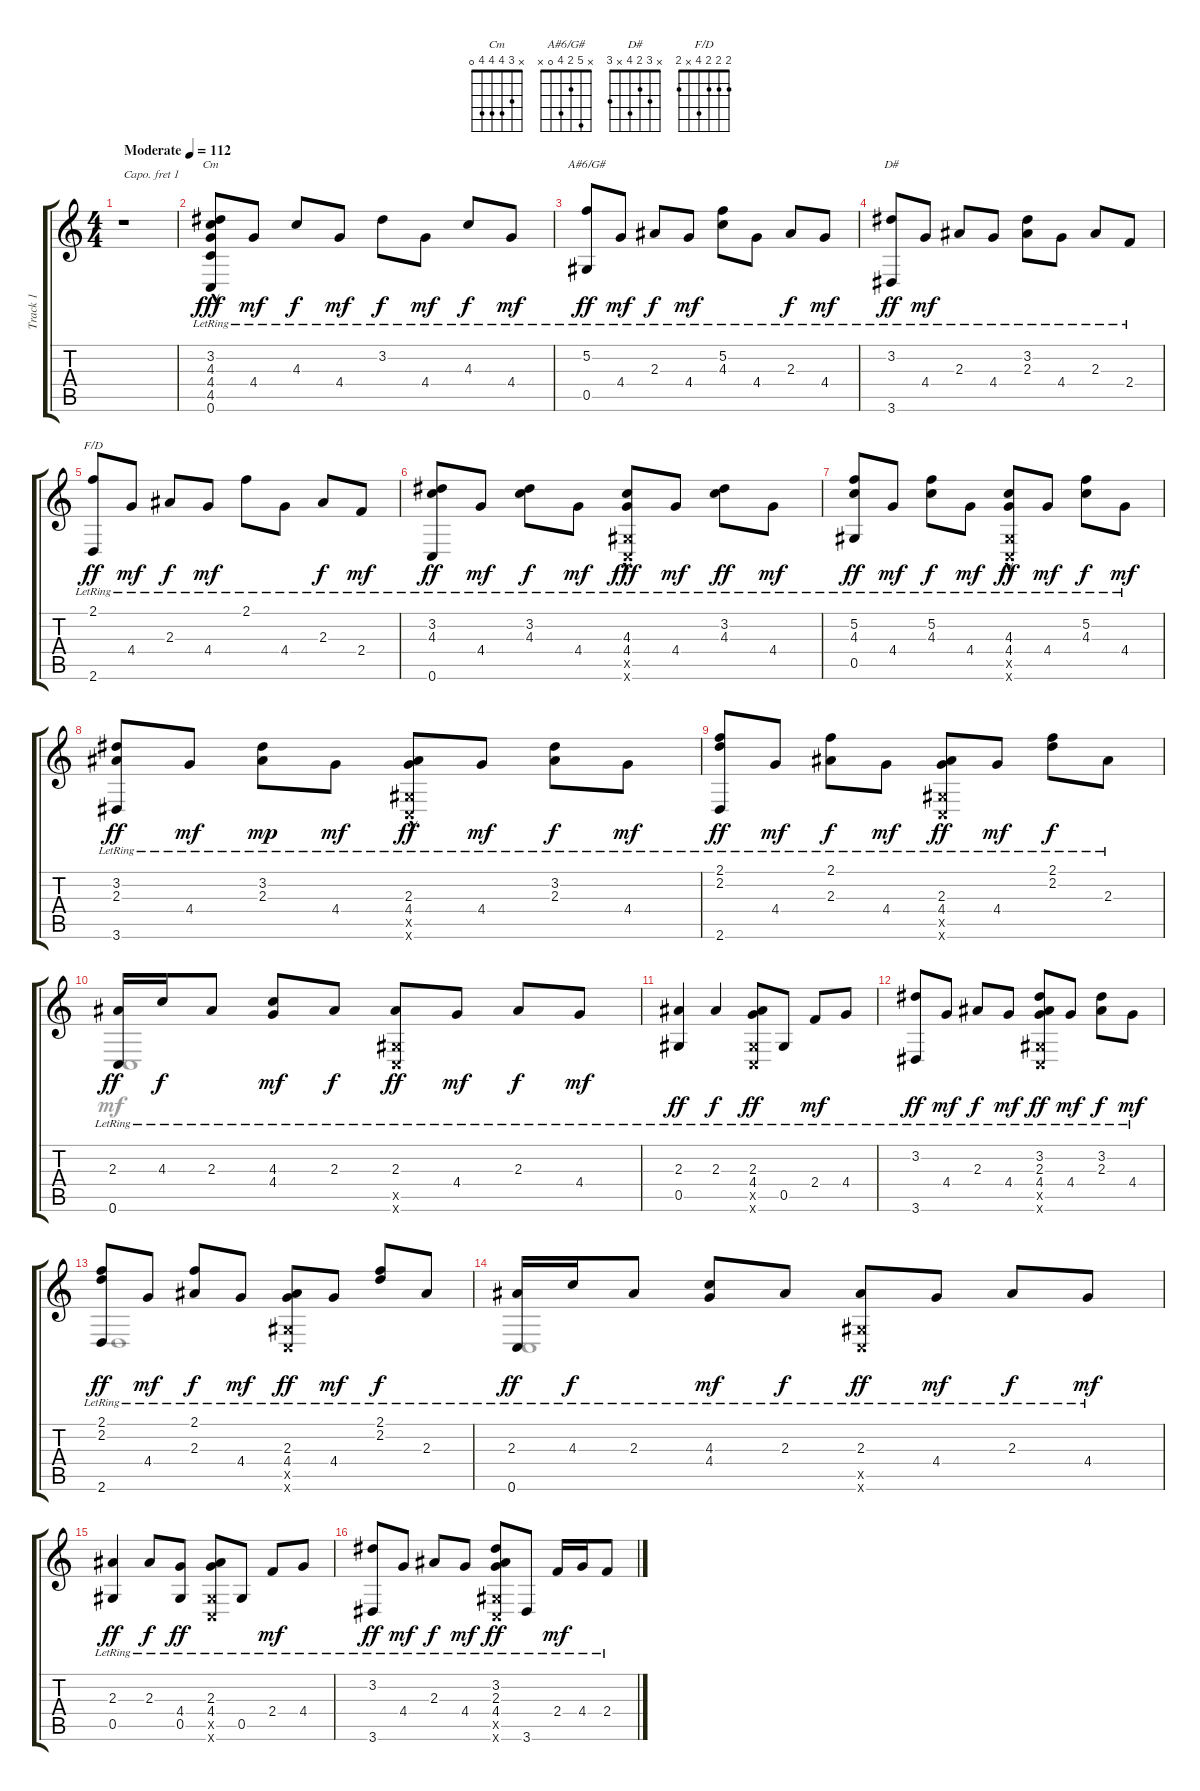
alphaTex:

\track ("Track 1" "Track 1") {instrument acousticguitarsteel}
\staff {score tabs}
\capo 1
\tuning (D4 B3 G3 D3 G2 B1) {hide}
\chord ("Cm" x 3 4 4 4 0)
\chord ("A#6/G#" x 5 2 4 0 x)
\chord ("D#" x 3 2 4 x 3)
\chord ("F/D" 2 2 2 4 x 2)
\voice
\ts (4 4)
\tempo (112 "Moderate")
\clef g2
\ks c
r.1{dy fff instrument acousticguitarsteel} |
(3.2{hac lr} 4.3{hac lr} 4.4{hac lr} 4.5{hac lr} 0.6{hac lr}).8{ch "Cm"} 4.4{lr}.8{dy mf} 4.3{lr}.8{dy f} 4.4{lr}.8{dy mf} 3.2{lr}.8{dy f} 4.4{lr}.8{dy mf} 4.3{lr}.8{dy f} 4.4{lr}.8{dy mf} |
(5.2{lr} 0.5{lr}).8{ch "A#6/G#" dy ff} 4.4{lr}.8{dy mf} 2.3{lr}.8{dy f} 4.4{lr}.8{dy mf} (5.2{lr} 4.3{lr}).8 4.4{lr}.8 2.3{lr}.8{dy f} 4.4{lr}.8{dy mf} |
(3.2{lr} 3.6{lr}).8{ch "D#" dy ff} 4.4{lr}.8{dy mf} 2.3{lr}.8 4.4{lr}.8 (3.2{lr} 2.3{lr}).8 4.4{lr}.8 2.3{lr}.8 2.4{lr}.8 |
(2.1{lr} 2.6{lr}).8{ch "F/D" dy ff} 4.4{lr}.8{dy mf} 2.3{lr}.8{dy f} 4.4{lr}.8{dy mf} 2.1{lr}.8 4.4{lr}.8 2.3{lr}.8{dy f} 2.4{lr}.8{dy mf} |
(3.2{lr} 4.3{lr} 0.6{lr}).8{dy ff} 4.4{lr}.8{dy mf} (3.2{lr} 4.3{lr}).8{dy f} 4.4{lr}.8{dy mf} (4.3 4.4{hac lr} 0.5{x} 0.6{x}).8{dy fff} 4.4{lr}.8{dy mf} (3.2{lr} 4.3{lr}).8{dy ff} 4.4{lr}.8{dy mf} |
(5.2{lr} 4.3{lr} 0.5{lr}).8{dy ff} 4.4{lr}.8{dy mf} (5.2{lr} 4.3{lr}).8{dy f} 4.4{lr}.8{dy mf} (4.3{hac lr} 4.4{hac lr} 0.5{x} 0.6{x}).8{dy ff} 4.4{lr}.8{dy mf} (5.2{lr} 4.3{lr}).8{dy f} 4.4{lr}.8{dy mf} |
(3.2{lr} 2.3{lr} 3.6{lr}).8{dy ff} 4.4{lr}.8{dy mf} (3.2{lr} 2.3{lr}).8{dy mp} 4.4{lr}.8{dy mf} (2.3{hac lr} 4.4{hac lr} 0.5{x} 0.6{x}).8{dy ff} 4.4{lr}.8{dy mf} (3.2{lr} 2.3{lr}).8{dy f} 4.4{lr}.8{dy mf} |
(2.1{lr} 2.2{lr} 2.6{lr}).8{dy ff} 4.4{lr}.8{dy mf} (2.1{lr} 2.3{lr}).8{dy f} 4.4{lr}.8{dy mf} (2.3{lr} 4.4{lr} 0.5{x} 0.6{x}).8{dy ff} 4.4{lr}.8{dy mf} (2.1{lr} 2.2{lr}).8{dy f} 2.3{lr}.8 |
(2.3{lr} 0.6{lr}).16{dy ff} 4.3{lr}.16{dy f} 2.3{lr}.8 (4.3{lr} 4.4{lr}).8{dy mf} 2.3{lr}.8{dy f} (2.3{lr} 0.5{x} 0.6{x}).8{dy ff} 4.4{lr}.8{dy mf} 2.3{lr}.8{dy f} 4.4{lr}.8{dy mf} |
(2.3{lr} 0.5{lr}).4{dy ff} 2.3{lr}.4{dy f} (2.3{lr} 4.4 0.5{x} 0.6{x}).8{dy ff} 0.5{lr}.8 2.4{lr}.8{dy mf} 4.4{lr}.8 |
(3.2{lr} 3.6{lr}).8{dy ff} 4.4{lr}.8{dy mf} 2.3{lr}.8{dy f} 4.4{lr}.8{dy mf} (3.2{lr} 2.3{lr} 4.4{lr} 0.5{x} 0.6{x}).8{dy ff} 4.4{lr}.8{dy mf} (3.2{lr} 2.3{lr}).8{dy f} 4.4{lr}.8{dy mf} |
(2.1{lr} 2.2{lr} 2.6{lr}).8{dy ff} 4.4{lr}.8{dy mf} (2.1{lr} 2.3{lr}).8{dy f} 4.4{lr}.8{dy mf} (2.3{lr} 4.4{lr} 0.5{x} 0.6{x}).8{dy ff} 4.4{lr}.8{dy mf} (2.1{lr} 2.2{lr}).8{dy f} 2.3{lr}.8 |
(2.3{lr} 0.6{lr}).16{dy ff} 4.3{lr}.16{dy f} 2.3{lr}.8 (4.3{lr} 4.4{lr}).8{dy mf} 2.3{lr}.8{dy f} (2.3{lr} 0.5{x} 0.6{x}).8{dy ff} 4.4{lr}.8{dy mf} 2.3{lr}.8{dy f} 4.4{lr}.8{dy mf} |
(2.3{lr} 0.5{lr}).4{dy ff} 2.3{lr}.8{dy f} (4.4{lr} 0.5{lr}).8{dy ff} (2.3{lr} 4.4 0.5{x} 0.6{x}).8 0.5{lr}.8 2.4{lr}.8{dy mf} 4.4{lr}.8 |
(3.2{lr} 3.6{lr}).8{dy ff} 4.4{lr}.8{dy mf} 2.3{lr}.8{dy f} 4.4{lr}.8{dy mf} (3.2{lr} 2.3{lr} 4.4{lr} 0.5{x} 0.6{x}).8{dy ff} 3.6{lr}.8 2.4{lr}.16{dy mf} 4.4{lr}.16 2.4{lr}.8
\voice
\clef g2
\ottava regular
\simile none
\ks c
|
|
|
|
|
|
|
|
|
0.6.1{beam Up} |
|
|
2.6.1 |
0.6.1{beam Up} |
|
